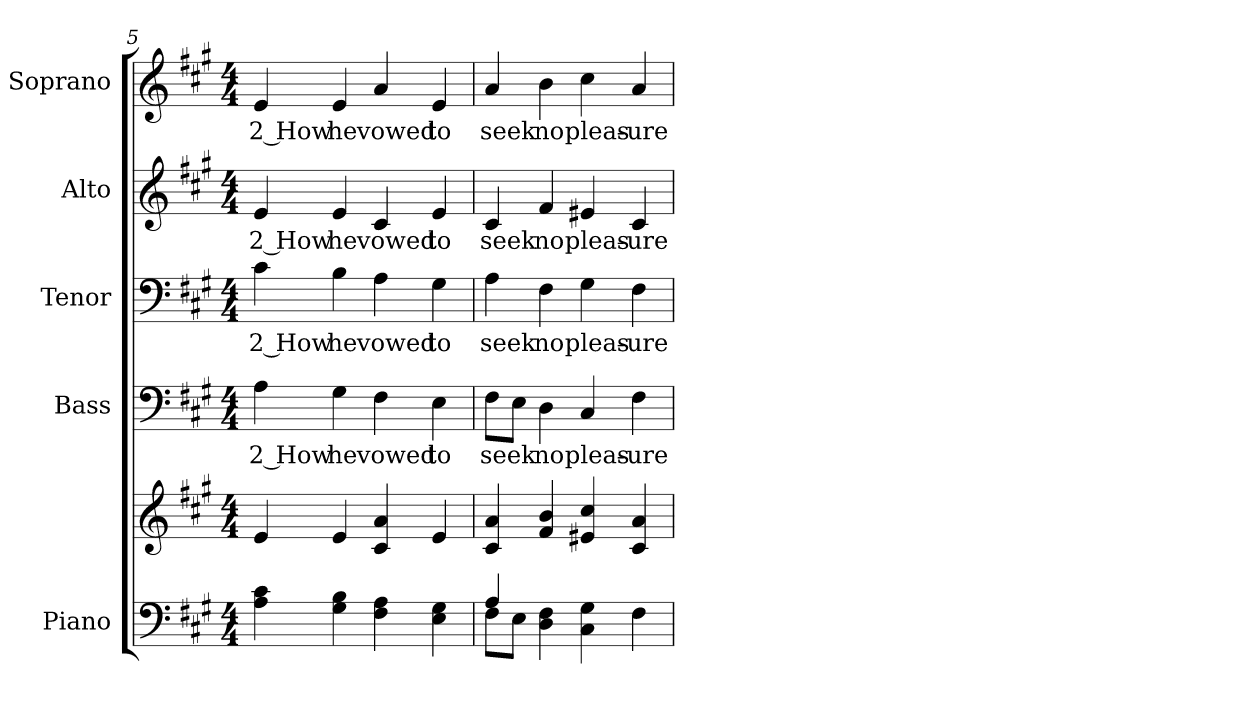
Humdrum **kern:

**kern	**kern	**kern	**text	**kern	**text	**kern	**text	**kern	**text
*part5	*part5	*part4	*part4	*part3	*part3	*part2	*part2	*part1	*part1
*staff6	*staff5	*staff4	*staff4	*staff3	*staff3	*staff2	*staff2	*staff1	*staff1
*I"Piano	*	*I"Bass	*	*I"Tenor	*	*I"Alto	*	*I"Soprano	*
*I'Pno.	*	*I'B.	*	*I'T.	*	*I'A.	*	*I'S.	*
!!LO:PB:g=z
*clefF4	*clefG2	*clefF4	*	*clefF4	*	*clefG2	*	*clefG2	*
*k[f#c#g#]	*k[f#c#g#]	*k[f#c#g#]	*	*k[f#c#g#]	*	*k[f#c#g#]	*	*k[f#c#g#]	*
*A:	*A:	*A:	*	*A:	*	*A:	*	*A:	*
*M4/4	*M4/4	*M4/4	*	*M4/4	*	*M4/4	*	*M4/4	*
=5	=5	=5	=5	=5	=5	=5	=5	=5	=5
!	!	!	!LO:LY:b:color=#000000	!	!	!	!	!	!
!	!	!	!	!	!LO:LY:b:color=#000000	!	!	!	!
!	!	!	!	!	!	!	!LO:LY:b:color=#000000	!	!
!	!	!	!	!	!	!	!	!	!LO:LY:b:color=#000000
4Ai\ 4c#i	4ei/	4Ai\	2 How	4c#i\	2 How	4ei/	2 How	4ei/	2 How
!	!	!	!LO:LY:b:color=#000000	!	!	!	!	!	!
!	!	!	!	!	!LO:LY:b:color=#000000	!	!	!	!
!	!	!	!	!	!	!	!LO:LY:b:color=#000000	!	!
!	!	!	!	!	!	!	!	!	!LO:LY:b:color=#000000
4G#i\ 4Bi	4ei/	4G#i\	he	4Bi\	he	4ei/	he	4ei/	he
!	!	!	!LO:LY:b:color=#000000	!	!	!	!	!	!
!	!	!	!	!	!LO:LY:b:color=#000000	!	!	!	!
!	!	!	!	!	!	!	!LO:LY:b:color=#000000	!	!
!	!	!	!	!	!	!	!	!	!LO:LY:b:color=#000000
4F#i\ 4Ai	4c#i/ 4ai	4F#i\	vowed	4Ai\	vowed	4c#i/	vowed	4ai/	vowed
!	!	!	!LO:LY:b:color=#000000	!	!	!	!	!	!
!	!	!	!	!	!LO:LY:b:color=#000000	!	!	!	!
!	!	!	!	!	!	!	!LO:LY:b:color=#000000	!	!
!	!	!	!	!	!	!	!	!	!LO:LY:b:color=#000000
4Ei\ 4G#i	4ei/	4Ei\	to	4G#i\	to	4ei/	to	4ei/	to
=6	=6	=6	=6	=6	=6	=6	=6	=6	=6
*^	*	*	*	*	*	*	*	*	*
!	!	!	!	!LO:LY:b:color=#000000	!	!	!	!	!	!
!	!	!	!	!	!	!LO:LY:b:color=#000000	!	!	!	!
!	!	!	!	!	!	!	!	!LO:LY:b:color=#000000	!	!
!	!	!	!	!	!	!	!	!	!	!LO:LY:b:color=#000000
4Ai/	8F#i\L	4c#i/ 4ai	8F#i\L	seek	4Ai\	seek	4c#i/	seek	4ai/	seek
.	8Ei\J	.	8Ei\J	.	.	.	.	.	.	.
!	!	!	!	!LO:LY:b:color=#000000	!	!	!	!	!	!
!	!	!	!	!	!	!LO:LY:b:color=#000000	!	!	!	!
!	!	!	!	!	!	!	!	!LO:LY:b:color=#000000	!	!
!	!	!	!	!	!	!	!	!	!	!LO:LY:b:color=#000000
4Di\ 4F#i	4ryy	4f#i/ 4bi	4Di\	no	4F#i\	no	4f#i/	no	4bi\	no
!	!	!	!	!LO:LY:b:color=#000000	!	!	!	!	!	!
!	!	!	!	!	!	!LO:LY:b:color=#000000	!	!	!	!
!	!	!	!	!	!	!	!	!LO:LY:b:color=#000000	!	!
!	!	!	!	!	!	!	!	!	!	!LO:LY:b:color=#000000
4C#i\ 4G#i	2ryy	4e#Xi/ 4cc#i	4C#i/	pleas-	4G#i\	pleas-	4e#Xi/	pleas-	4cc#i\	pleas-
!	!	!	!	!LO:LY:b:color=#000000	!	!	!	!	!	!
!	!	!	!	!	!	!LO:LY:b:color=#000000	!	!	!	!
!	!	!	!	!	!	!	!	!LO:LY:b:color=#000000	!	!
!	!	!	!	!	!	!	!	!	!	!LO:LY:b:color=#000000
4F#i\	.	4c#i/ 4ai	4F#i\	-ure	4F#i\	-ure	4c#i/	-ure	4ai/	-ure
*v	*v	*	*	*	*	*	*	*	*	*
=	=	=	=	=	=	=	=	=	=
*-	*-	*-	*-	*-	*-	*-	*-	*-	*-
